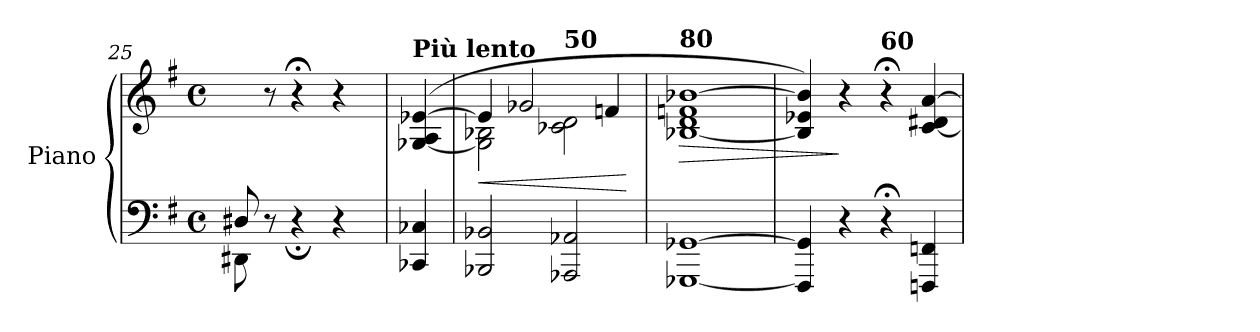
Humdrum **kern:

**kern	**kern	**dynam
*part1	*part1	*part1
*staff2	*staff1	*staff1/2
*I"Piano	*	*
*I'Pno.	*	*
*clefF4	*clefG2	*
*k[f#]	*k[f#]	*
*M4/4	*M4/4	*
*met(c)	*met(c)	*
=25	=25	=25
*^	*	*
8D#X/	8DD#X\	8ryy	.
2ryy	8r	8r	.
.	4r;<	4r;<	.
.	4r	4r	.
8ryy	.	.	.
*v	*v	*	*
!!LO:PB:g=z
=25X2	=25X2	=25X2
!	!LO:TX:a:B:t=Più lento	!
!	!	!LO:DY:b
4CC-X/ 4C-X/	([4G-X/ 4A/ [4e-X/	other-dynamics
=26	=26	=26
!	!	!LO:HP:b
*	*^	*
2BBB-X/ 2BB-X/	2G-\] 2B-X\	4e-/]	<
.	.	2g-X/	.
!	!LO:TX:a:B:t=50	!	!
2AAA-X/ 2AA-X/	2c-X\ 2d\	.	.
.	.	4fn/	.
*	*v	*v	*
.	.	[
=27	=27	=27
!	!LO:TX:a:B:t=80	!
!	!	!LO:HP:b
[1GGG-X [1GG-X	[1B-X 1d 1fn [1b-X	>
=28	=28	=28
4FFF#/] 4GG-/]	4B-/] 4e-X/ 4b-/])	.
4r	4r	]
!	!LO:TX:a:B:t=60	!
4r;<	4r;<	.
4FFFn/ 4FFn/	[4c/ 4d#X/ [4a/	.
=	=	=
*-	*-	*-
